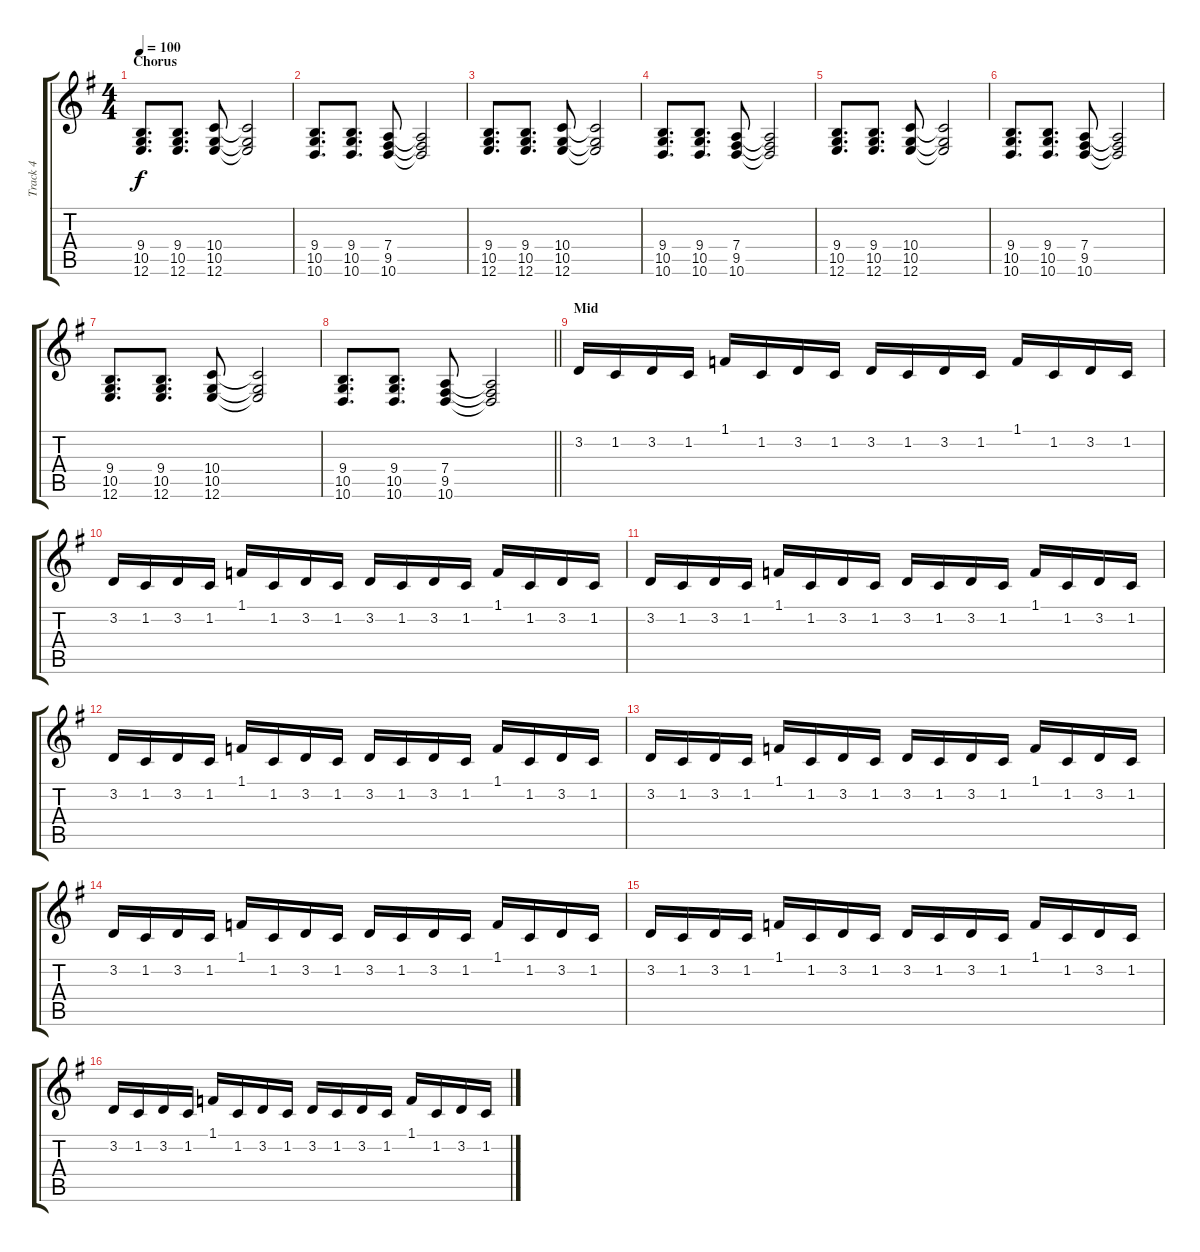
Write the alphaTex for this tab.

\track ("Track 4" "Track 4") {instrument electricgrandpiano}
\staff {score tabs}
\tuning (E4 B3 G3 D3 A2 E2) {hide}
\ts (4 4)
\section ("" "Chorus")
\tempo 100
\clef g2
\ks g
(9.4 10.5 12.6).8{d dy f} (9.4 10.5 12.6).8{d} (10.4 10.5 12.6).8 (10.4{t} 10.5{t} 12.6{t}).2 |
(9.4 10.5 10.6).8{d} (9.4 10.5 10.6).8{d} (7.4 9.5 10.6).8 (7.4{t} 9.5{t} 10.6{t}).2 |
(9.4 10.5 12.6).8{d} (9.4 10.5 12.6).8{d} (10.4 10.5 12.6).8 (10.4{t} 10.5{t} 12.6{t}).2 |
(9.4 10.5 10.6).8{d} (9.4 10.5 10.6).8{d} (7.4 9.5 10.6).8 (7.4{t} 9.5{t} 10.6{t}).2 |
(9.4 10.5 12.6).8{d} (9.4 10.5 12.6).8{d} (10.4 10.5 12.6).8 (10.4{t} 10.5{t} 12.6{t}).2 |
(9.4 10.5 10.6).8{d} (9.4 10.5 10.6).8{d} (7.4 9.5 10.6).8 (7.4{t} 9.5{t} 10.6{t}).2 |
(9.4 10.5 12.6).8{d} (9.4 10.5 12.6).8{d} (10.4 10.5 12.6).8 (10.4{t} 10.5{t} 12.6{t}).2 |
\barLineRight lightlight
(9.4 10.5 10.6).8{d} (9.4 10.5 10.6).8{d} (7.4 9.5 10.6).8 (7.4{t} 9.5{t} 10.6{t}).2 |
\section ("" "Mid")
3.2.16 1.2.16 3.2.16 1.2.16 1.1.16 1.2.16 3.2.16 1.2.16 3.2.16 1.2.16 3.2.16 1.2.16 1.1.16 1.2.16 3.2.16 1.2.16 |
3.2.16 1.2.16 3.2.16 1.2.16 1.1.16 1.2.16 3.2.16 1.2.16 3.2.16 1.2.16 3.2.16 1.2.16 1.1.16 1.2.16 3.2.16 1.2.16 |
3.2.16 1.2.16 3.2.16 1.2.16 1.1.16 1.2.16 3.2.16 1.2.16 3.2.16 1.2.16 3.2.16 1.2.16 1.1.16 1.2.16 3.2.16 1.2.16 |
3.2.16 1.2.16 3.2.16 1.2.16 1.1.16 1.2.16 3.2.16 1.2.16 3.2.16 1.2.16 3.2.16 1.2.16 1.1.16 1.2.16 3.2.16 1.2.16 |
3.2.16 1.2.16 3.2.16 1.2.16 1.1.16 1.2.16 3.2.16 1.2.16 3.2.16 1.2.16 3.2.16 1.2.16 1.1.16 1.2.16 3.2.16 1.2.16 |
3.2.16 1.2.16 3.2.16 1.2.16 1.1.16 1.2.16 3.2.16 1.2.16 3.2.16 1.2.16 3.2.16 1.2.16 1.1.16 1.2.16 3.2.16 1.2.16 |
3.2.16 1.2.16 3.2.16 1.2.16 1.1.16 1.2.16 3.2.16 1.2.16 3.2.16 1.2.16 3.2.16 1.2.16 1.1.16 1.2.16 3.2.16 1.2.16 |
3.2.16 1.2.16 3.2.16 1.2.16 1.1.16 1.2.16 3.2.16 1.2.16 3.2.16 1.2.16 3.2.16 1.2.16 1.1.16 1.2.16 3.2.16 1.2.16
